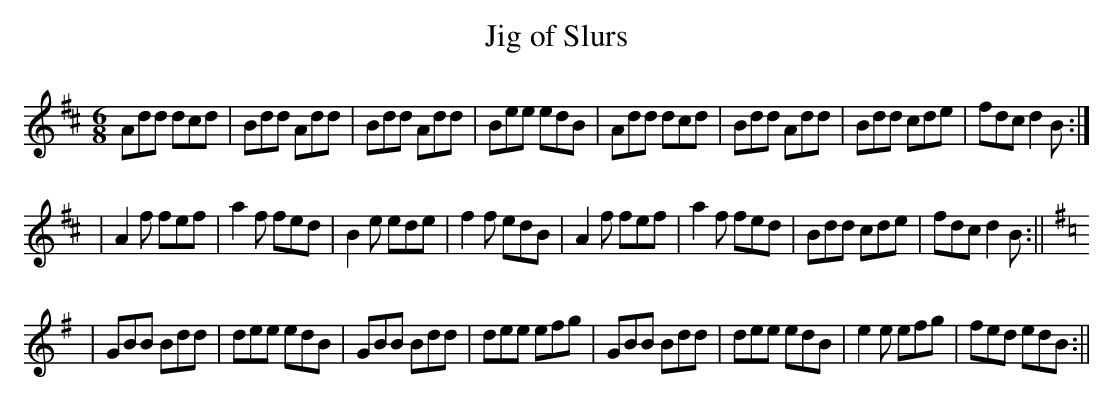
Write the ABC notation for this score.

X:1
T:Jig of Slurs
M:6/8
L:1/8
K:D
Add dcd|Bdd Add|Bdd Add|Bee edB|Add dcd|Bdd Add|Bdd cde|fdc d2B:|
|A2f fef|a2f fed|B2e ede|f2f edB|A2f fef|a2f fed|Bdd cde|fdc d2B:||
K:G G2g gfg|agf gdB|G2g gfg|agf gab|G2g gfg|agf gdB|e2e efg|fed edB:|
|GBB Bdd|dee edB|GBB Bdd|dee efg|GBB Bdd|dee edB|e2e efg|fed edB:||
